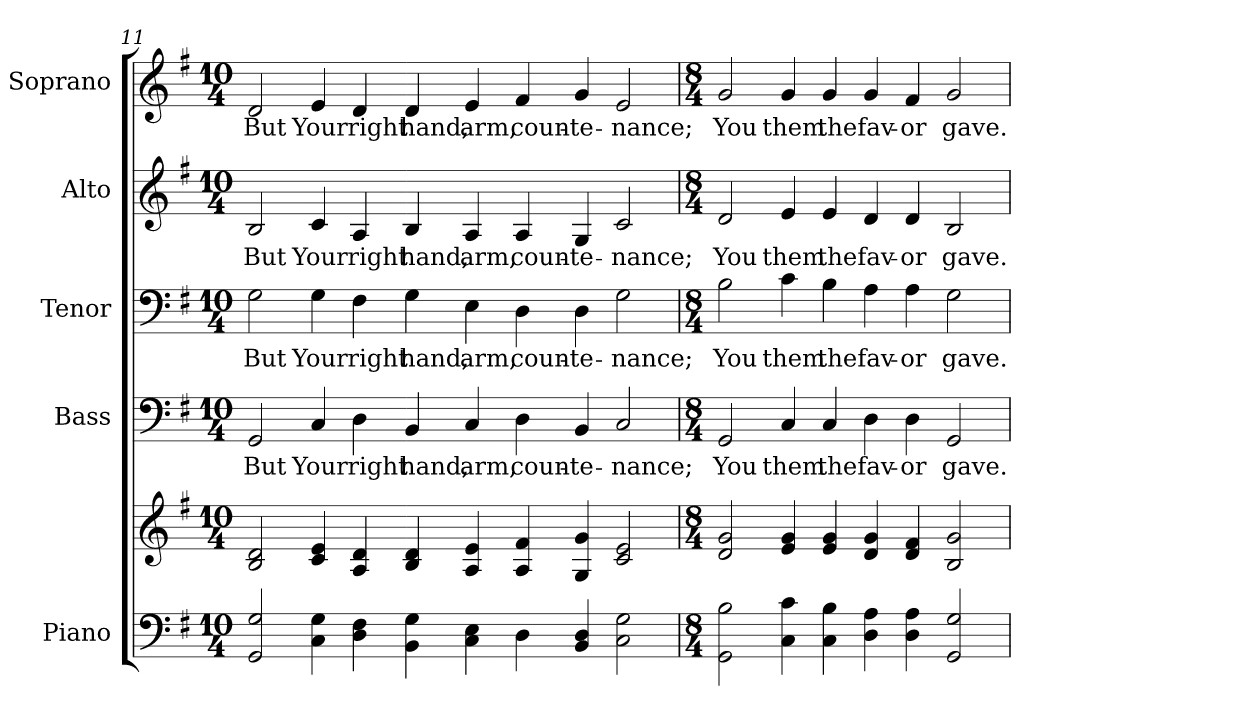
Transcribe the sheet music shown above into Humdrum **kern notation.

**kern	**kern	**kern	**text	**kern	**text	**kern	**text	**kern	**text
*part5	*part5	*part4	*part4	*part3	*part3	*part2	*part2	*part1	*part1
*staff6	*staff5	*staff4	*staff4	*staff3	*staff3	*staff2	*staff2	*staff1	*staff1
*I"Piano	*	*I"Bass	*	*I"Tenor	*	*I"Alto	*	*I"Soprano	*
*I'Pno.	*	*I'B.	*	*I'T.	*	*I'A.	*	*I'S.	*
!!LO:PB:g=z
*clefF4	*clefG2	*clefF4	*	*clefF4	*	*clefG2	*	*clefG2	*
*k[f#]	*k[f#]	*k[f#]	*	*k[f#]	*	*k[f#]	*	*k[f#]	*
*G:	*G:	*G:	*	*G:	*	*G:	*	*G:	*
*M10/4	*M10/4	*M10/4	*	*M10/4	*	*M10/4	*	*M10/4	*
=11	=11	=11	=11	=11	=11	=11	=11	=11	=11
!	!	!	!LO:LY:b:color=#000000	!	!	!	!	!	!
!	!	!	!	!	!LO:LY:b:color=#000000	!	!	!	!
!	!	!	!	!	!	!	!LO:LY:b:color=#000000	!	!
!	!	!	!	!	!	!	!	!	!LO:LY:b:color=#000000
2GGi/ 2Gi	2Bi/ 2di	2GGi/	But	2Gi\	But	2Bi/	But	2di/	But
!	!	!	!LO:LY:b:color=#000000	!	!	!	!	!	!
!	!	!	!	!	!LO:LY:b:color=#000000	!	!	!	!
!	!	!	!	!	!	!	!LO:LY:b:color=#000000	!	!
!	!	!	!	!	!	!	!	!	!LO:LY:b:color=#000000
4Ci\ 4Gi	4ci/ 4ei	4Ci/	Your	4Gi\	Your	4ci/	Your	4ei/	Your
!	!	!	!LO:LY:b:color=#000000	!	!	!	!	!	!
!	!	!	!	!	!LO:LY:b:color=#000000	!	!	!	!
!	!	!	!	!	!	!	!LO:LY:b:color=#000000	!	!
!	!	!	!	!	!	!	!	!	!LO:LY:b:color=#000000
4Di\ 4F#i	4Ai/ 4di	4Di\	right	4F#i\	right	4Ai/	right	4di/	right
!	!	!	!LO:LY:b:color=#000000	!	!	!	!	!	!
!	!	!	!	!	!LO:LY:b:color=#000000	!	!	!	!
!	!	!	!	!	!	!	!LO:LY:b:color=#000000	!	!
!	!	!	!	!	!	!	!	!	!LO:LY:b:color=#000000
4BBi\ 4Gi	4Bi/ 4di	4BBi/	hand,	4Gi\	hand,	4Bi/	hand,	4di/	hand,
!	!	!	!LO:LY:b:color=#000000	!	!	!	!	!	!
!	!	!	!	!	!LO:LY:b:color=#000000	!	!	!	!
!	!	!	!	!	!	!	!LO:LY:b:color=#000000	!	!
!	!	!	!	!	!	!	!	!	!LO:LY:b:color=#000000
4Ci\ 4Ei	4Ai/ 4ei	4Ci/	arm,	4Ei\	arm,	4Ai/	arm,	4ei/	arm,
!	!	!	!LO:LY:b:color=#000000	!	!	!	!	!	!
!	!	!	!	!	!LO:LY:b:color=#000000	!	!	!	!
!	!	!	!	!	!	!	!LO:LY:b:color=#000000	!	!
!	!	!	!	!	!	!	!	!	!LO:LY:b:color=#000000
4Di\	4Ai/ 4f#i	4Di\	coun-	4Di\	coun-	4Ai/	coun-	4f#i/	coun-
!	!	!	!LO:LY:b:color=#000000	!	!	!	!	!	!
!	!	!	!	!	!LO:LY:b:color=#000000	!	!	!	!
!	!	!	!	!	!	!	!LO:LY:b:color=#000000	!	!
!	!	!	!	!	!	!	!	!	!LO:LY:b:color=#000000
4BBi/ 4Di	4Gi/ 4gi	4BBi/	-te-	4Di\	-te-	4Gi/	-te-	4gi/	-te-
!	!	!	!LO:LY:b:color=#000000	!	!	!	!	!	!
!	!	!	!	!	!LO:LY:b:color=#000000	!	!	!	!
!	!	!	!	!	!	!	!LO:LY:b:color=#000000	!	!
!	!	!	!	!	!	!	!	!	!LO:LY:b:color=#000000
2Ci\ 2Gi	2ci/ 2ei	2Ci/	-nance;	2Gi\	-nance;	2ci/	-nance;	2ei/	-nance;
=12	=12	=12	=12	=12	=12	=12	=12	=12	=12
*M8/4	*M8/4	*M8/4	*	*M8/4	*	*M8/4	*	*M8/4	*
!	!	!	!LO:LY:b:color=#000000	!	!	!	!	!	!
!	!	!	!	!	!LO:LY:b:color=#000000	!	!	!	!
!	!	!	!	!	!	!	!LO:LY:b:color=#000000	!	!
!	!	!	!	!	!	!	!	!	!LO:LY:b:color=#000000
2GGi\ 2Bi	2di/ 2gi	2GGi/	You	2Bi\	You	2di/	You	2gi/	You
!	!	!	!LO:LY:b:color=#000000	!	!	!	!	!	!
!	!	!	!	!	!LO:LY:b:color=#000000	!	!	!	!
!	!	!	!	!	!	!	!LO:LY:b:color=#000000	!	!
!	!	!	!	!	!	!	!	!	!LO:LY:b:color=#000000
4Ci\ 4ci	4ei/ 4gi	4Ci/	them	4ci\	them	4ei/	them	4gi/	them
!	!	!	!LO:LY:b:color=#000000	!	!	!	!	!	!
!	!	!	!	!	!LO:LY:b:color=#000000	!	!	!	!
!	!	!	!	!	!	!	!LO:LY:b:color=#000000	!	!
!	!	!	!	!	!	!	!	!	!LO:LY:b:color=#000000
4Ci\ 4Bi	4ei/ 4gi	4Ci/	the	4Bi\	the	4ei/	the	4gi/	the
!	!	!	!LO:LY:b:color=#000000	!	!	!	!	!	!
!	!	!	!	!	!LO:LY:b:color=#000000	!	!	!	!
!	!	!	!	!	!	!	!LO:LY:b:color=#000000	!	!
!	!	!	!	!	!	!	!	!	!LO:LY:b:color=#000000
4Di\ 4Ai	4di/ 4gi	4Di\	fav-	4Ai\	fav-	4di/	fav-	4gi/	fav-
!	!	!	!LO:LY:b:color=#000000	!	!	!	!	!	!
!	!	!	!	!	!LO:LY:b:color=#000000	!	!	!	!
!	!	!	!	!	!	!	!LO:LY:b:color=#000000	!	!
!	!	!	!	!	!	!	!	!	!LO:LY:b:color=#000000
4Di\ 4Ai	4di/ 4f#i	4Di\	-or	4Ai\	-or	4di/	-or	4f#i/	-or
!	!	!	!LO:LY:b:color=#000000	!	!	!	!	!	!
!	!	!	!	!	!LO:LY:b:color=#000000	!	!	!	!
!	!	!	!	!	!	!	!LO:LY:b:color=#000000	!	!
!	!	!	!	!	!	!	!	!	!LO:LY:b:color=#000000
2GGi/ 2Gi	2Bi/ 2gi	2GGi/	gave.	2Gi\	gave.	2Bi/	gave.	2gi/	gave.
=	=	=	=	=	=	=	=	=	=
*-	*-	*-	*-	*-	*-	*-	*-	*-	*-
